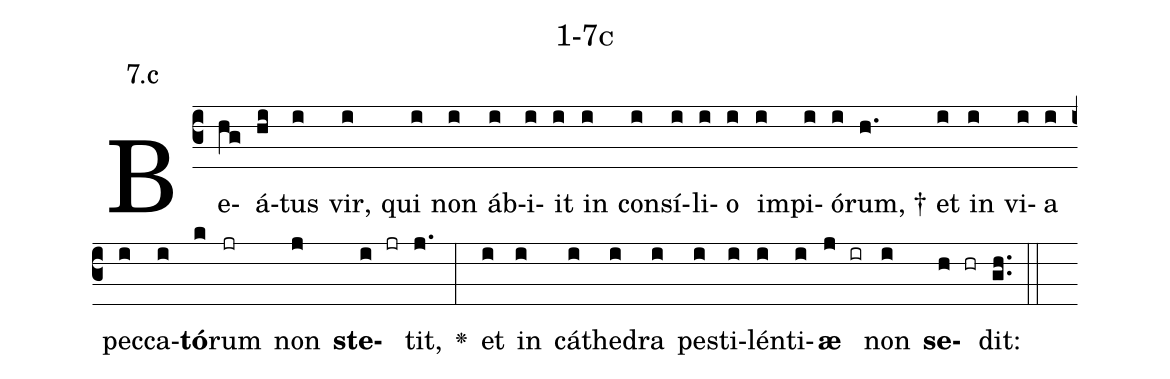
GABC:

name: 1-7c;
annotation: 7.c;
%%
(c3)Be(hg)á(hi)tus(i) vir,(i) qui(i) non(i) áb(i)i(i)it(i) in(i) con(i)sí(i)li(i)o(i) im(i)pi(i)ó(i)rum, †(h.) et(i) in(i) vi(i)a(i) pec(i)ca(i)<b>tó</b>(k)rum(jr) non(j) <b>ste</b>(i jr)tit,(j.) <v>\greheightstar</v>(:) et(i) in(i) cá(i)the(i)dra(i) pes(i)ti(i)lén(i)ti(i)<b>æ</b>(j ir) non(i) <b>se</b>(h hr)dit:(gh..) (::)


%E(i) u(i) o(j) u(i) a(h) e.(gh..) (::)
